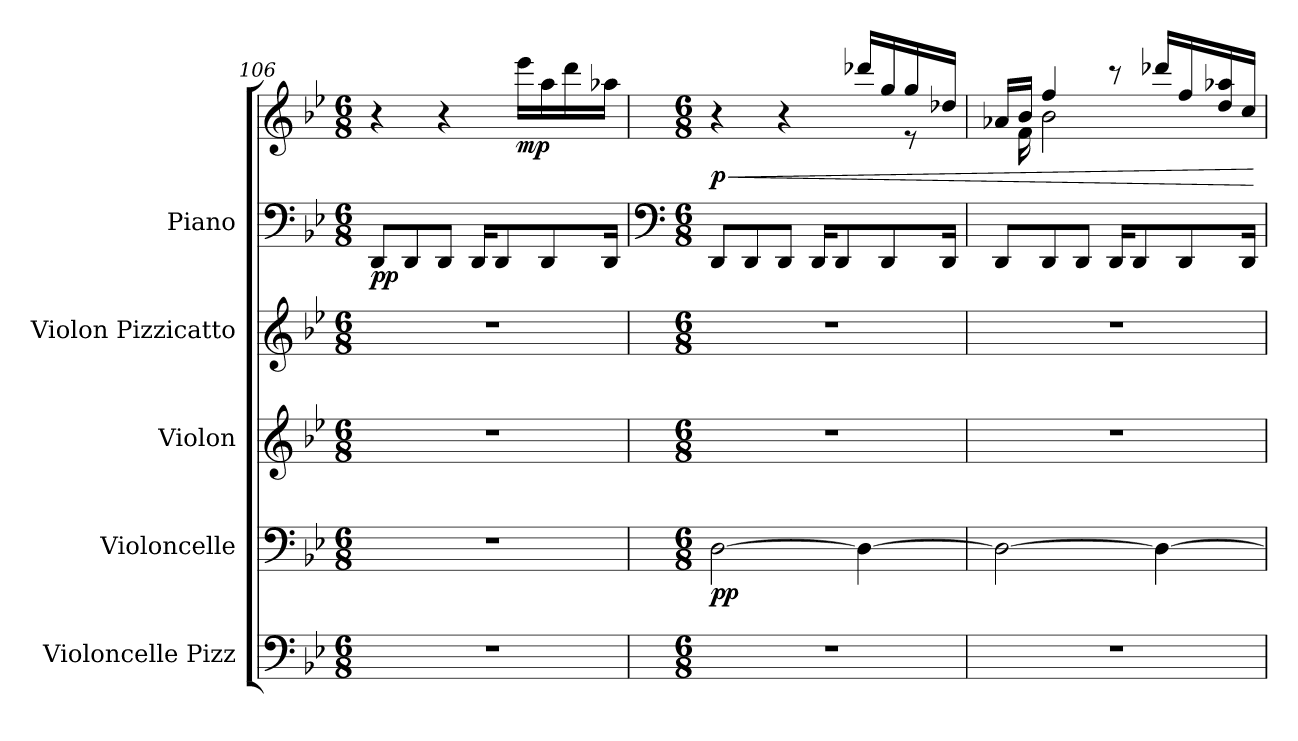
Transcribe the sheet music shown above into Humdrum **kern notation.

**kern	**kern	**dynam	**kern	**kern	**kern	**kern	**dynam
*part5	*part4	*part4	*part3	*part2	*part1	*part1	*part1
*staff6	*staff5	*staff5	*staff4	*staff3	*staff2	*staff1	*staff1/2
*I"Violoncelle Pizz	*I"Violoncelle	*	*I"Violon	*I"Violon Pizzicatto	*I"Piano	*	*
*I'Vlc Pizz	*I'Vlc	*	*I'Vln.	*I'Vln. Pizz.	*I'Pia.	*	*
*clefF4	*clefF4	*	*clefG2	*clefG2	*clefF4	*clefG2	*
*k[b-e-]	*k[b-e-]	*	*k[b-e-]	*k[b-e-]	*k[b-e-]	*k[b-e-]	*
*M6/8	*M6/8	*	*M6/8	*M6/8	*M6/8	*M6/8	*
=106	=106	=106	=106	=106	=106	=106	=106
!	!	!	!	!	!	!	!LO:DY:b=2
2.r	2.r	.	2.r	2.r	8DD/L	4r	pp
.	.	.	.	.	8DD/	.	.
.	.	.	.	.	8DD/J	4r	.
.	.	.	.	.	16DD/KL	.	.
.	.	.	.	.	8DD/	.	.
!	!	!	!	!	!	!	!LO:DY:b
.	.	.	.	.	.	16eee-\LL	mp
.	.	.	.	.	8DD/	16aa\	.
.	.	.	.	.	.	16ddd\	.
.	.	.	.	.	16DD/Jk	16aa-X\JJ	.
=107	=107	=107	=107	=107	=107	=107	=107
*	*	*	*	*	*clefF4	*	*
*M6/8	*M6/8	*	*M6/8	*M6/8	*M6/8	*M6/8	*
!	!	!LO:DY:b	!	!	!	!	!LO:HP:b
*	*	*	*	*	*	*^	*
!	!	!	!	!	!	!	!	!LO:DY:n=1:b
2.r	[2D\	pp	2.r	2.r	8DD/L	4r	8ryy	< p
*	*	*	*	*	*	*v	*v	*
.	.	.	.	.	8DD/	.	.
.	.	.	.	.	8DD/J	4r	.
.	.	.	.	.	16DD/KL	.	.
.	.	.	.	.	8DD/	.	.
.	4D\_	.	.	.	.	16ddd-X/LL	.
.	.	.	.	.	8DD/	16gg/	.
*	*	*	*	*	*	*^	*
.	.	.	.	.	.	16gg/	8r	.
.	.	.	.	.	16DD/Jk	16dd-X/JJ	.	.
=108	=108	=108	=108	=108	=108	=108	=108	=108
2.r	2D\_	.	2.r	2.r	8DD/L	16a-X/LL	16ryy	.
.	.	.	.	.	.	16b-/JJ	16f\	.
.	.	.	.	.	8DD/	4ff/	2b-\	.
.	.	.	.	.	8DD/J	.	.	.
.	.	.	.	.	16DD/KL	8r	.	.
.	.	.	.	.	8DD/	.	.	.
.	4D\_	.	.	.	.	16ddd-X/LL	.	.
.	.	.	.	.	8DD/	16ff/	.	.
.	.	.	.	.	.	16dd/ 16aa-X/	8ryy	.
.	.	.	.	.	16DD/Jk	16cc/JJ	.	.
*	*	*	*	*	*	*v	*v	*
.	.	.	.	.	.	.	[
=	=	=	=	=	=	=	=
*-	*-	*-	*-	*-	*-	*-	*-
